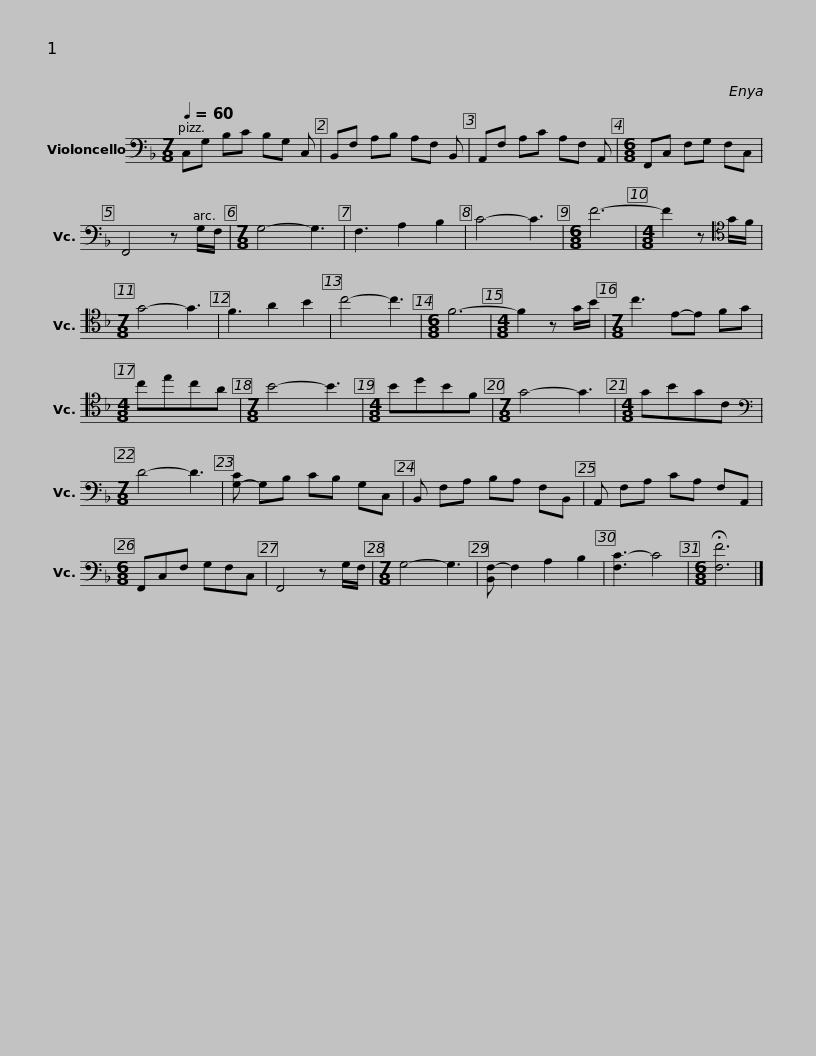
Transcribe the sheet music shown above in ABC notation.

X:1
L:1/8
Q:1/4=60
M:7/8
I:linebreak $
K:F
V:1 bass
V:1
 C,G, B,C B,G, C, | B,,F, A,B, A,F, B,, | A,,F, A,C A,F, A,, |$[M:6/8] F,,C, F,G, F,C, | F,,4 z G,/F,/ | %5
[M:7/8] G,4- G,3 |$ F,3 A,2 B,2 | C4- C3 |[M:6/8] F6- |$[M:4/8] F2 z[K:tenor] G/F/ | %10
[M:7/8] G4- G3 | F3 A2 B2 |$ c4- c3 |[M:6/8] F6- |[M:4/8] F2 z G/B/ |$ %15
[M:7/8] c3 E-E FG |[M:4/8] cecA |[M:7/8] B4- B3 |$[M:4/8] BdBF |[M:7/8] G4- G3 | %20
[M:4/8] GBGC |$[M:7/8][K:bass] D4- D3 | [G,-C] G,B, CB, G,C, | B,, F,A, B,A, F,B,, |$ A,, F,A, CA, F,A,, | %25
[M:6/8] F,,C,F, G,F,C, | F,,4 z G,/F,/ |$[M:7/8] G,4- G,3 | [B,,F,-] F,2 A,2 B,2 | [F,C-]3 C4 | %30
[M:6/8] !fermata![F,F]6 |] %31
